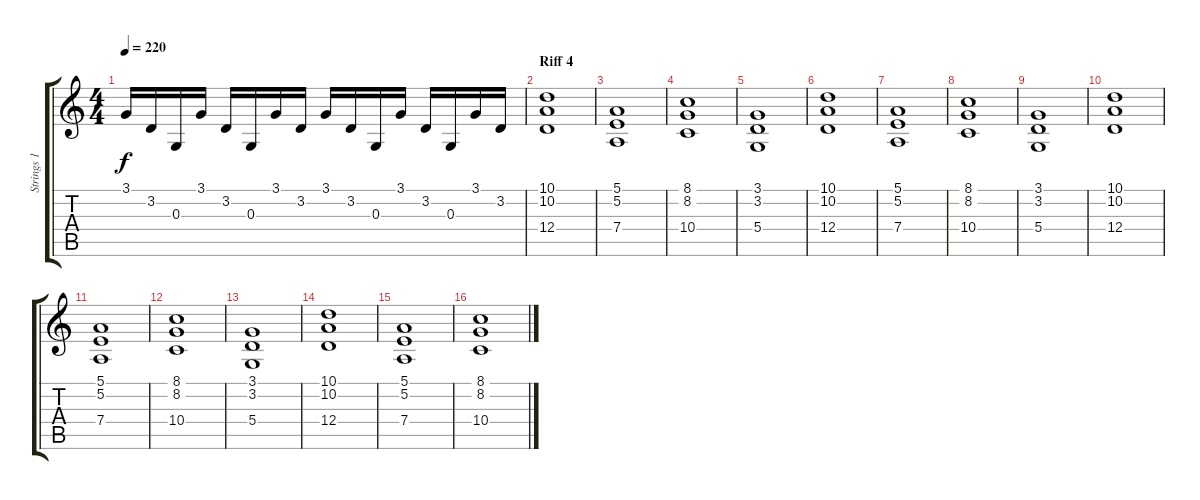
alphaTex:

\track ("Strings 1" "Strings 1") {instrument stringensemble1}
\staff {score tabs}
\tuning (E4 B3 G3 D3 A2 E2) {hide}
\ts (4 4)
\tempo 220
\clef g2
\ks c
3.1.16{dy f} 3.2.16 0.3.16 3.1.16 3.2.16 0.3.16 3.1.16 3.2.16 3.1.16 3.2.16 0.3.16 3.1.16 3.2.16 0.3.16 3.1.16 3.2.16 |
\section ("" "Riff 4")
(10.1 10.2 12.4).1 |
(5.1 5.2 7.4).1 |
(8.1 8.2 10.4).1 |
(3.1 3.2 5.4).1 |
(10.1 10.2 12.4).1 |
(5.1 5.2 7.4).1 |
(8.1 8.2 10.4).1 |
(3.1 3.2 5.4).1 |
(10.1 10.2 12.4).1 |
(5.1 5.2 7.4).1 |
(8.1 8.2 10.4).1 |
(3.1 3.2 5.4).1 |
(10.1 10.2 12.4).1 |
(5.1 5.2 7.4).1 |
(8.1 8.2 10.4).1
